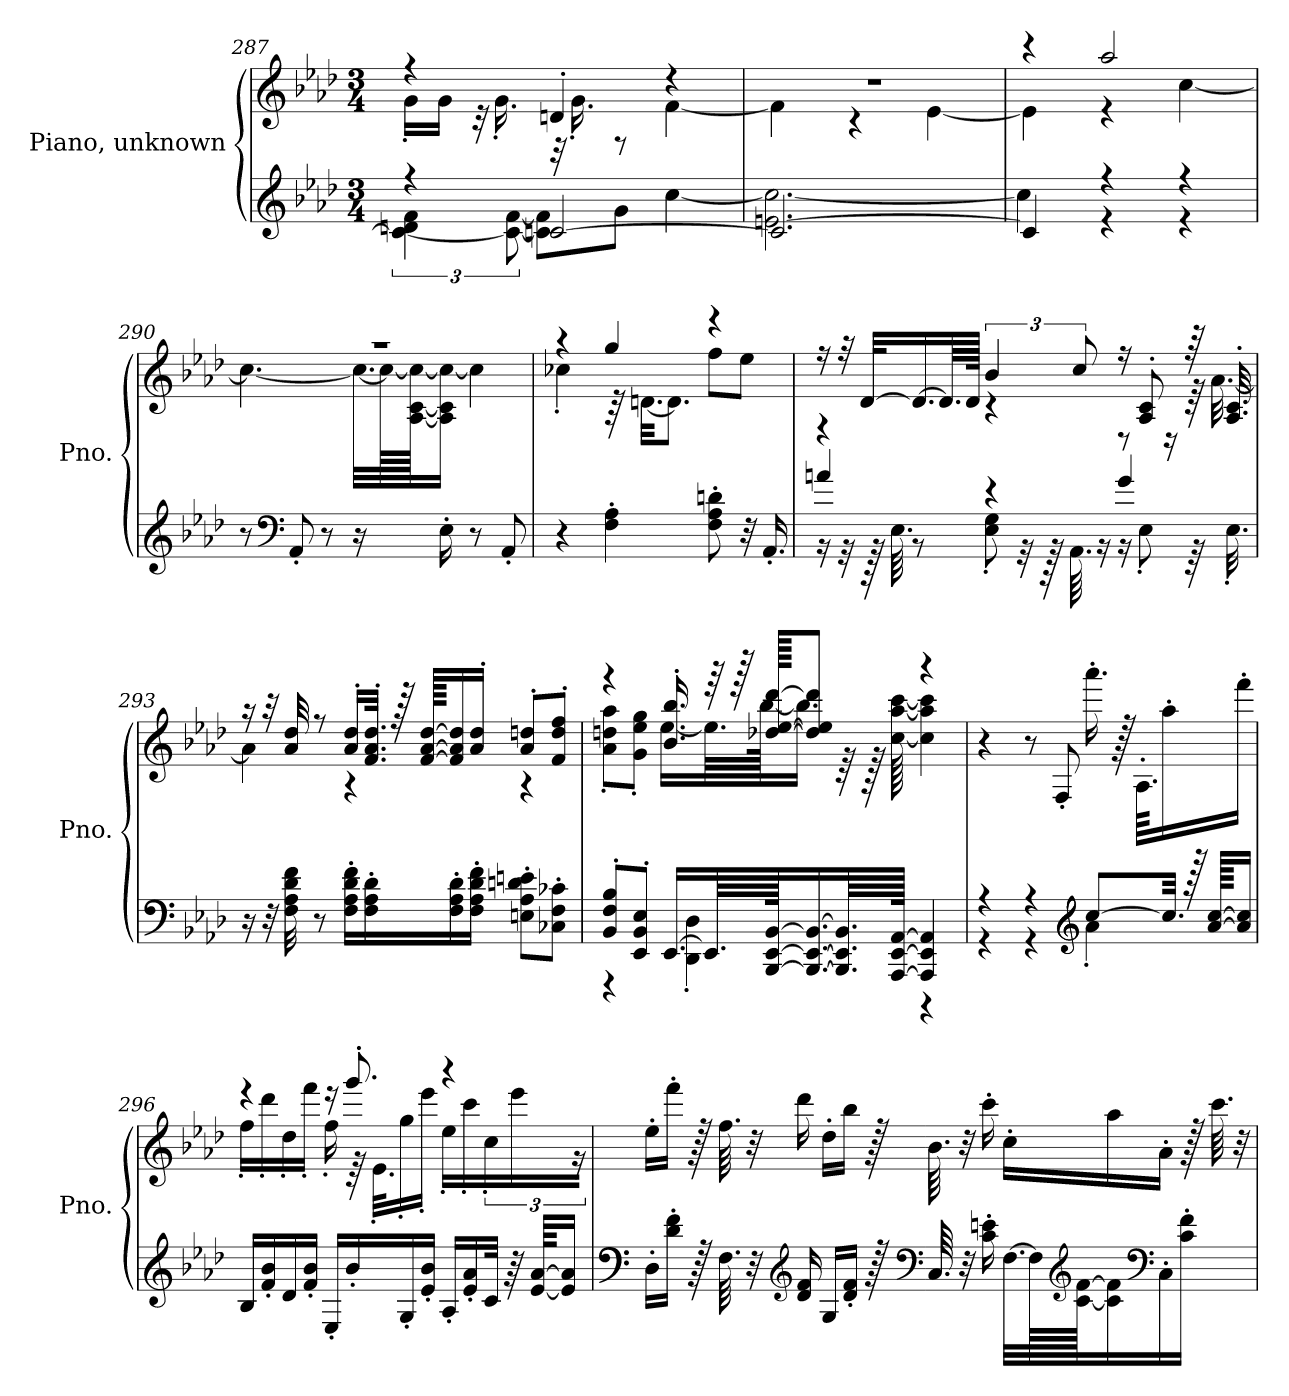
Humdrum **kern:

**kern	**kern
*part1	*part1
*staff2	*staff1
*I"Piano, unknown	*
*I'Pno.	*
*clefG2	*clefG2
*k[b-e-a-d-]	*k[b-e-a-d-]
*M3/4	*M3/4
=287	=287
*^	*^
4r	6c-\_ 6dn\ 6f\	4r	16g'\LL
.	.	.	16g\JJ
.	.	.	32r
.	.	.	16.g'\
.	12c-\_ [12f\	.	.
[2cn/	8c-\] 8f\]L	4dn'/	32r
.	.	.	16.g'\
.	8g\J	.	8r
.	[4cc\	4r	[4f\
!!LO:LB:g=z	!!
=288	=288	=288	=288
2.c/_	2.en\ 2.cc\_	2.r	4f\]
.	.	.	4r
.	.	.	[4e-\
=289	=289	=289	=289
4c/]	4cc\]	4r	4e-\]
4r	4r	2aa-/	4r
4r	4r	.	[4cc\
*v	*v	*	*
=290	=290	=290
8r	2.r	4.cc\_
*clefF4	*	*
8AA-'/	.	.
8r	.	.
16r	.	32.cc\LLL_
.	.	128cc\LL_
.	.	[128A-\ [128c\ 128cc\_JJJ
16E-'\	.	16A-\] 16c\] 16cc\_JJ
8r	.	4cc\]
8AA-'/	.	.
=291	=291	=291
4r	4r	4cc-X'\
4F\' 4A-\'	4gg/	64r
.	.	[32.dn\KKL
.	.	8.d\J]
8F\' 8A-\' 8dn\'	4r	8ff\L
32r	.	8ee-\J
16.AA-'/	.	.
!!LO:LB:g=z	!!
=292	=292	=292
*^	*	*
4an/	16r	16r	4r
.	32r	32r	.
.	128r	[32d-/KLL	.
.	64.E-\	.	.
.	8r	16.d-/_	.
.	.	64.d-/LL]	.
.	.	128d-/JJJJk	.
4r	8E-\' 8G\'	6b-/	4r
.	32r	.	.
.	128r	.	.
.	64.AA-\	.	.
.	.	12cc/	.
.	16r	.	.
4g/	16r	16r	8r
.	8E-'\	8A-/' 8c/'	.
.	.	.	16r
.	64r	64r	64r
.	32.E-'\	32.A-/' 32.c/'	[32.a-\
*v	*v	*	*
=293	=293	=293
16r	16r	4a-\]
32r	32r	.
32F\ 32A-\ 32d-\ 32f\	32a-/ 32dd-/	.
8r	8r	.
16F\' 16A-\' 16d-\' 16f\'LL	16a-/' 16dd-/'LL	4r
16F\' 16A-\' 16d-\'	32.f/' 32.a-/' 32.dd-/'JJk	.
.	128r	.
.	[128f/ [128a-/ [128dd-/KKKLL	.
16F\' 16A-\' 16d-\'	16f/] 16a-/] 16dd-/]	.
16F\' 16A-\' 16d-\' 16f\'JJ	16a-/' 16dd-/'JJ	.
8En\' 8A-\' 8dn\' 8en\'L	8a-/' 8ddn/'L	4r
8C-X\' 8F\' 8c-X\'J	8f/' 8dd/' 8ff/'J	.
!!LO:LB:g=z	!!
=294	=294	=294
*^	*	*
8BB-/' 8F/' 8B-/'L	4r	4r	8a-\' 8ddn\' 8aa-\'L
8EE-/' 8BB-/' 8E-/'J	.	.	8g\' 8ee-\' 8gg\'J
[16.EE-/LL	4DD-\' 4D-\'	16.b-/' 16.bb-/'	[16.ee-\LL
64.EE-/LL]	.	64r	64.ee-\LL]
.	.	128r	.
[128BBB-/ [128EE-/ [128BB-/JJK	.	[128dd-X/ [128ee-/ [128ddd-/KKKKL	[128bb-\JJK
16.BBB-/_ 16.EE-/_ 16.BB-/_	.	8dd-/] 8ee-/] 8ddd-/]J	16.bb-\JJ]
64.BBB-/] 64.EE-/] 64.BB-/]LL	.	.	64r
.	.	.	128r
[128AAA-/ [128EE-/ [128AA-/JJJJk	.	.	[128cc\ [128aa-\ [128ccc\
4AAA-/] 4EE-/] 4AA-/]	4r	4r	4cc\] 4aa-\] 4ccc\]
*	*	*v	*v
=295	=295	=295
4r	4r	4r
4r	4r	8r
.	.	8F'/
*clefG2	*	*
[8cc/L	4a-'\	16.aaa-'\
.	.	128r
.	.	64.A-'\KKLL
32.cc/Jkk]	.	16aa-'\
128r	.	.
[128a-/ [128cc/KKKLL	.	.
16a-/] 16cc/]JJ	.	16fff'\JJ
*v	*v	*
!!LO:PB:g=z
=296	=296
*	*^
16B-/LL	4r	16ff'\LL
16f/' 16b-/'	.	16ddd-'\
16d-/	.	16dd-'\
16f/' 16b-/'JJ	.	16fff'\JJ
16E-'/LL	16r	16ff'\
16b-'/	8.ggg'/	64r
.	.	32.e-'\KLL
16G'/	.	16gg'\
16e-/' 16b-/'JJ	.	16eee-'\JJ
16A-'/LL	4r	16ee-'\LL
16e-/' 16a-/'	.	16ccc'\
32c/JJk	.	24cc'\
64r	.	.
.	.	24eee-\JJ
[64e-/ [64a-/KKLL	.	.
16e-/] 16a-/]JJ	.	.
.	.	24r
*	*v	*v
!!LO:LB:g=z
=297	=297
*clefF4	*
16D-'\LL	16ee-'\LL
16d-\' 16f\'JJ	16fff'\JJ
128r	128r
64.F\	64.ff\
32r	32r
*clefG2	*
16d-/ 16f/	16ddd-\
16G/LL	16dd-'\LL
16d-/' 16f/'JJ	16bb-\JJ
128r	128r
*clefF4	*
64.C/	64.b-\
32r	32r
16c\' 16en\'	16ccc'\
[32.F\LLL	16cc'\LL
128F\LL]	.
*clefG2	*
[128c\ [128f\JJJ	.
16c\] 16f\]	16aa-\
*clefF4	*
16C'\	16a-'\JJ
16c\' 16f\'JJ	128r
.	64.ccc\
.	32r
=	=
*-	*-
